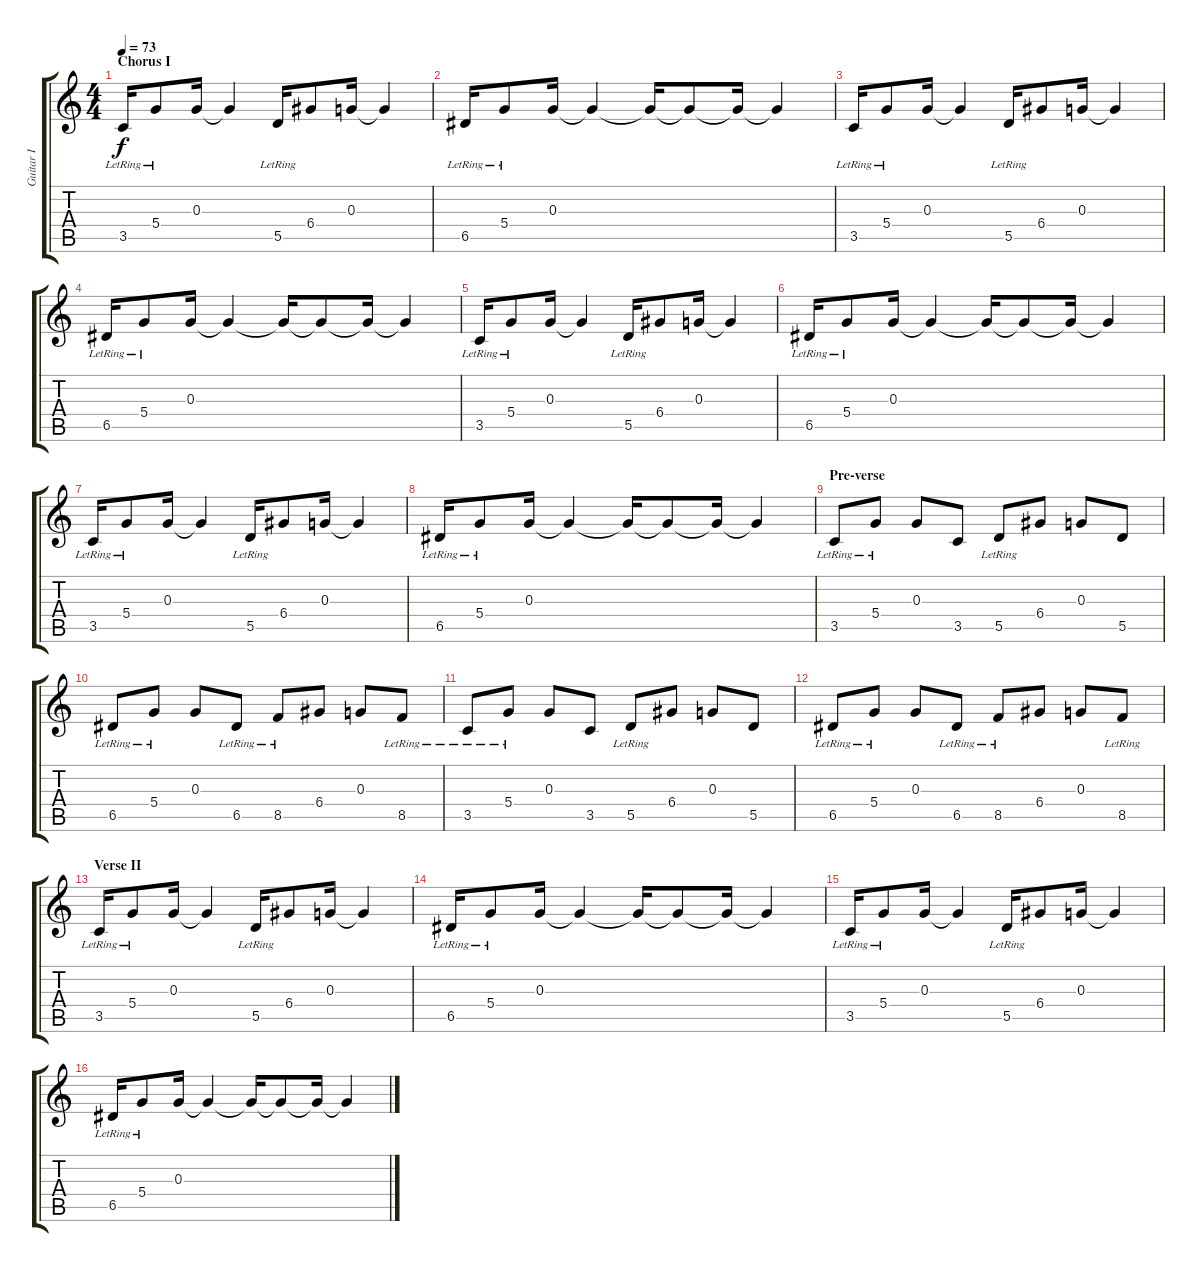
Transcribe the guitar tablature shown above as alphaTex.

\track ("Guitar I" "Guitar I") {instrument overdrivenguitar}
\staff {score tabs}
\tuning (E4 B3 G3 D3 A2 E2) {hide}
\ts (4 4)
\section ("" "Chorus I")
\tempo 73
\clef g2
\ks c
3.5{lr}.16{dy f volume 13} 5.4{lr}.8 0.3.16 0.3{t}.4 5.5{lr}.16 6.4.8 0.3.16 0.3{t}.4 |
6.5{lr}.16 5.4{lr}.8 0.3.16 0.3{t}.4 0.3{t}.16 0.3{t}.8 0.3{t}.16 0.3{t}.4 |
3.5{lr}.16 5.4{lr}.8 0.3.16 0.3{t}.4 5.5{lr}.16 6.4.8 0.3.16 0.3{t}.4 |
6.5{lr}.16 5.4{lr}.8 0.3.16 0.3{t}.4 0.3{t}.16 0.3{t}.8 0.3{t}.16 0.3{t}.4 |
3.5{lr}.16 5.4{lr}.8 0.3.16 0.3{t}.4 5.5{lr}.16 6.4.8 0.3.16 0.3{t}.4 |
6.5{lr}.16 5.4{lr}.8 0.3.16 0.3{t}.4 0.3{t}.16 0.3{t}.8 0.3{t}.16 0.3{t}.4 |
3.5{lr}.16 5.4{lr}.8 0.3.16 0.3{t}.4 5.5{lr}.16 6.4.8 0.3.16 0.3{t}.4 |
6.5{lr}.16 5.4{lr}.8 0.3.16 0.3{t}.4 0.3{t}.16 0.3{t}.8 0.3{t}.16 0.3{t}.4 |
\section ("" "Pre-verse")
3.5{lr}.8{volume 15} 5.4{lr}.8 0.3.8 3.5.8 5.5{lr}.8 6.4.8 0.3.8 5.5.8 |
6.5{lr}.8 5.4{lr}.8 0.3.8 6.5{lr}.8 8.5{lr}.8 6.4.8 0.3.8 8.5{lr}.8 |
3.5{lr}.8 5.4{lr}.8 0.3.8 3.5.8 5.5{lr}.8 6.4.8 0.3.8 5.5.8 |
6.5{lr}.8 5.4{lr}.8 0.3.8 6.5{lr}.8 8.5{lr}.8 6.4.8 0.3.8 8.5{lr}.8 |
\section ("" "Verse II")
3.5{lr}.16 5.4{lr}.8 0.3.16 0.3{t}.4 5.5{lr}.16 6.4.8 0.3.16 0.3{t}.4 |
6.5{lr}.16 5.4{lr}.8 0.3.16 0.3{t}.4 0.3{t}.16 0.3{t}.8 0.3{t}.16 0.3{t}.4 |
3.5{lr}.16 5.4{lr}.8 0.3.16 0.3{t}.4 5.5{lr}.16 6.4.8 0.3.16 0.3{t}.4 |
6.5{lr}.16 5.4{lr}.8 0.3.16 0.3{t}.4 0.3{t}.16 0.3{t}.8 0.3{t}.16 0.3{t}.4
